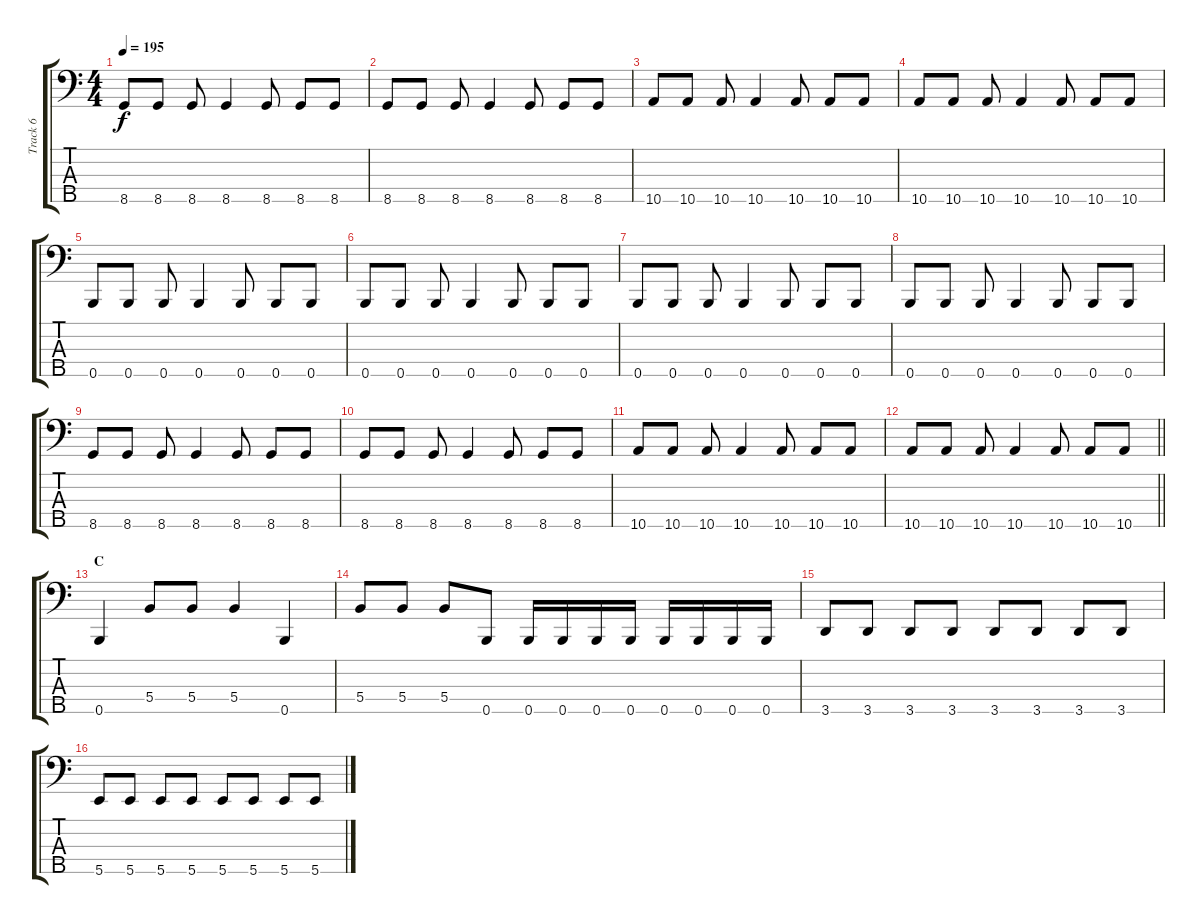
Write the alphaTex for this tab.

\track ("Track 6" "Track 6") {instrument electricbasspick}
\staff {score tabs}
\tuning (A2 E2 B1 Gb1 B0) {hide}
\ts (4 4)
\tempo 195
\clef f4
\ks c
8.5.8{dy f} 8.5.8 8.5.8 8.5.4 8.5.8 8.5.8 8.5.8 |
8.5.8 8.5.8 8.5.8 8.5.4 8.5.8 8.5.8 8.5.8 |
10.5.8 10.5.8 10.5.8 10.5.4 10.5.8 10.5.8 10.5.8 |
10.5.8 10.5.8 10.5.8 10.5.4 10.5.8 10.5.8 10.5.8 |
0.5.8 0.5.8 0.5.8 0.5.4 0.5.8 0.5.8 0.5.8 |
0.5.8 0.5.8 0.5.8 0.5.4 0.5.8 0.5.8 0.5.8 |
0.5.8 0.5.8 0.5.8 0.5.4 0.5.8 0.5.8 0.5.8 |
0.5.8 0.5.8 0.5.8 0.5.4 0.5.8 0.5.8 0.5.8 |
8.5.8 8.5.8 8.5.8 8.5.4 8.5.8 8.5.8 8.5.8 |
8.5.8 8.5.8 8.5.8 8.5.4 8.5.8 8.5.8 8.5.8 |
10.5.8 10.5.8 10.5.8 10.5.4 10.5.8 10.5.8 10.5.8 |
\barLineRight lightlight
10.5.8 10.5.8 10.5.8 10.5.4 10.5.8 10.5.8 10.5.8 |
\section ("" "C")
0.5.4 5.4.8 5.4.8 5.4.4 0.5.4 |
5.4.8 5.4.8 5.4.8 0.5.8 0.5.16 0.5.16 0.5.16 0.5.16 0.5.16 0.5.16 0.5.16 0.5.16 |
3.5.8 3.5.8 3.5.8 3.5.8 3.5.8 3.5.8 3.5.8 3.5.8 |
5.5.8 5.5.8 5.5.8 5.5.8 5.5.8 5.5.8 5.5.8 5.5.8
